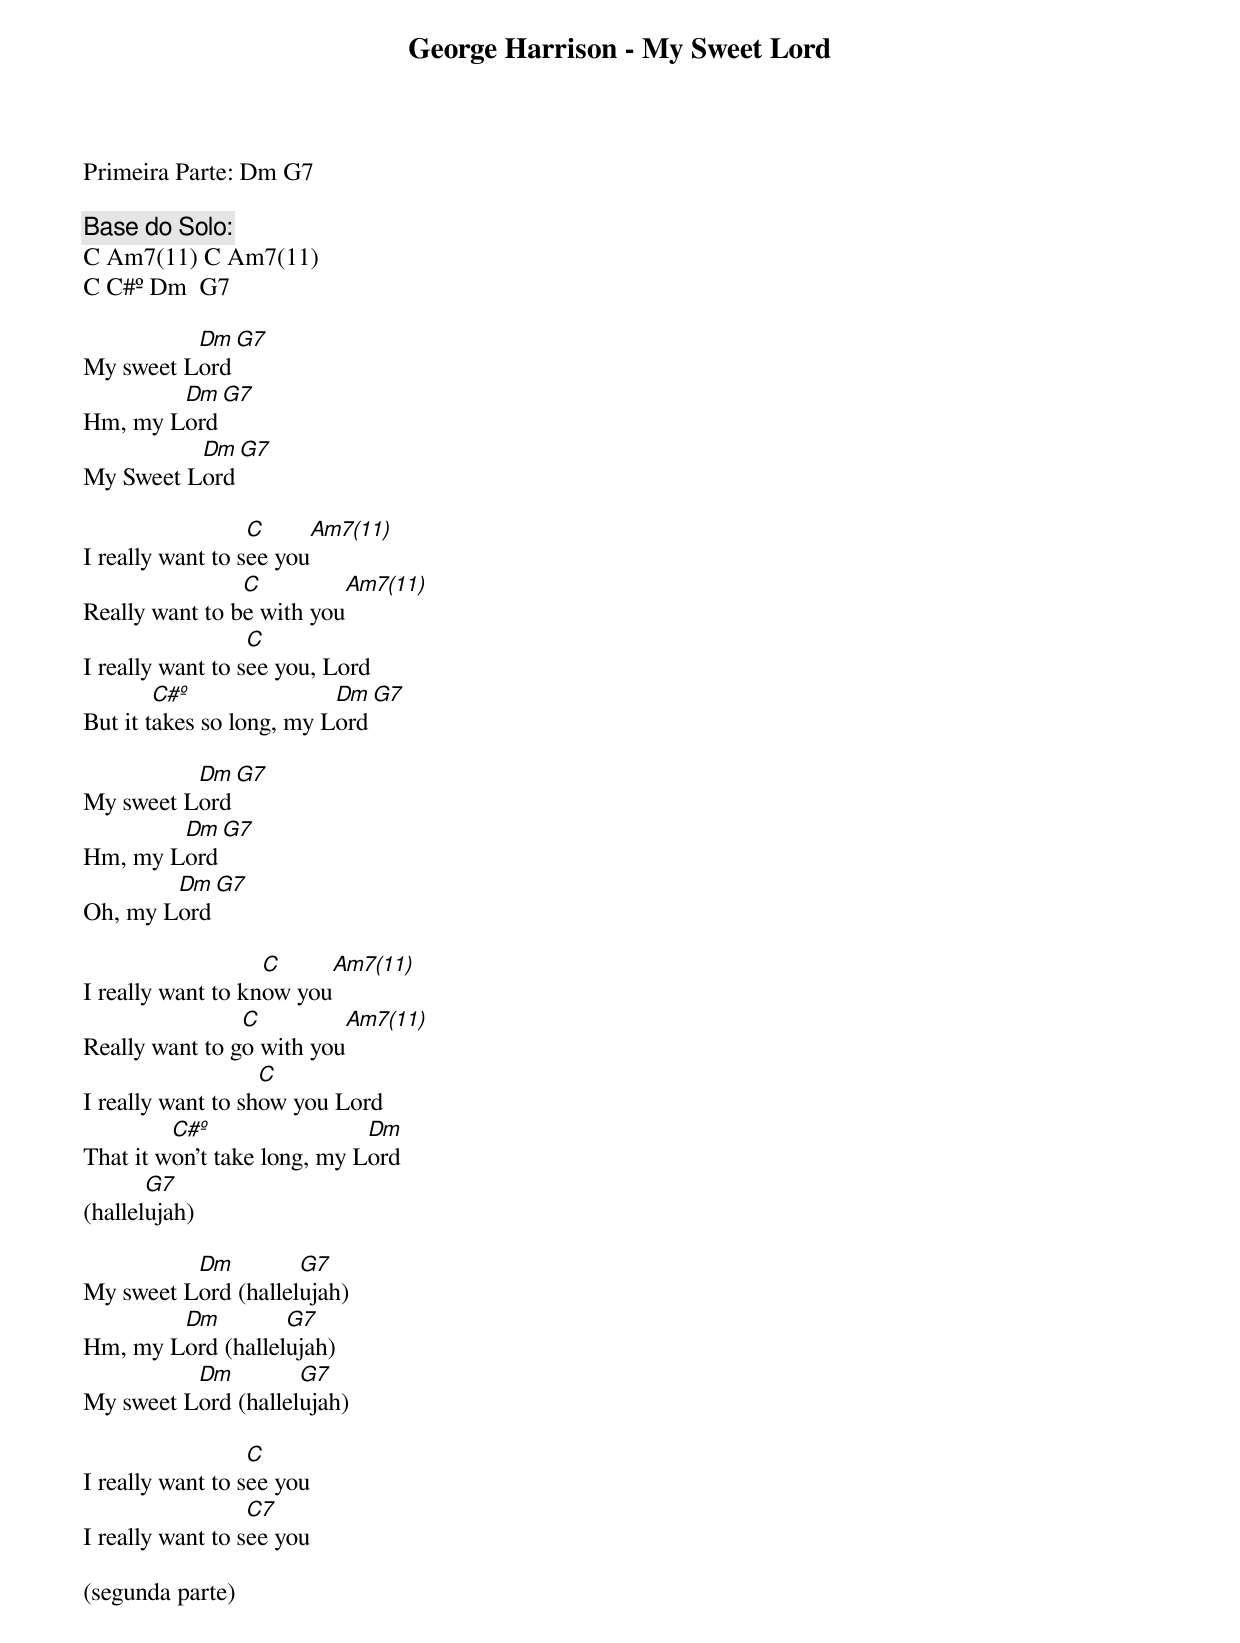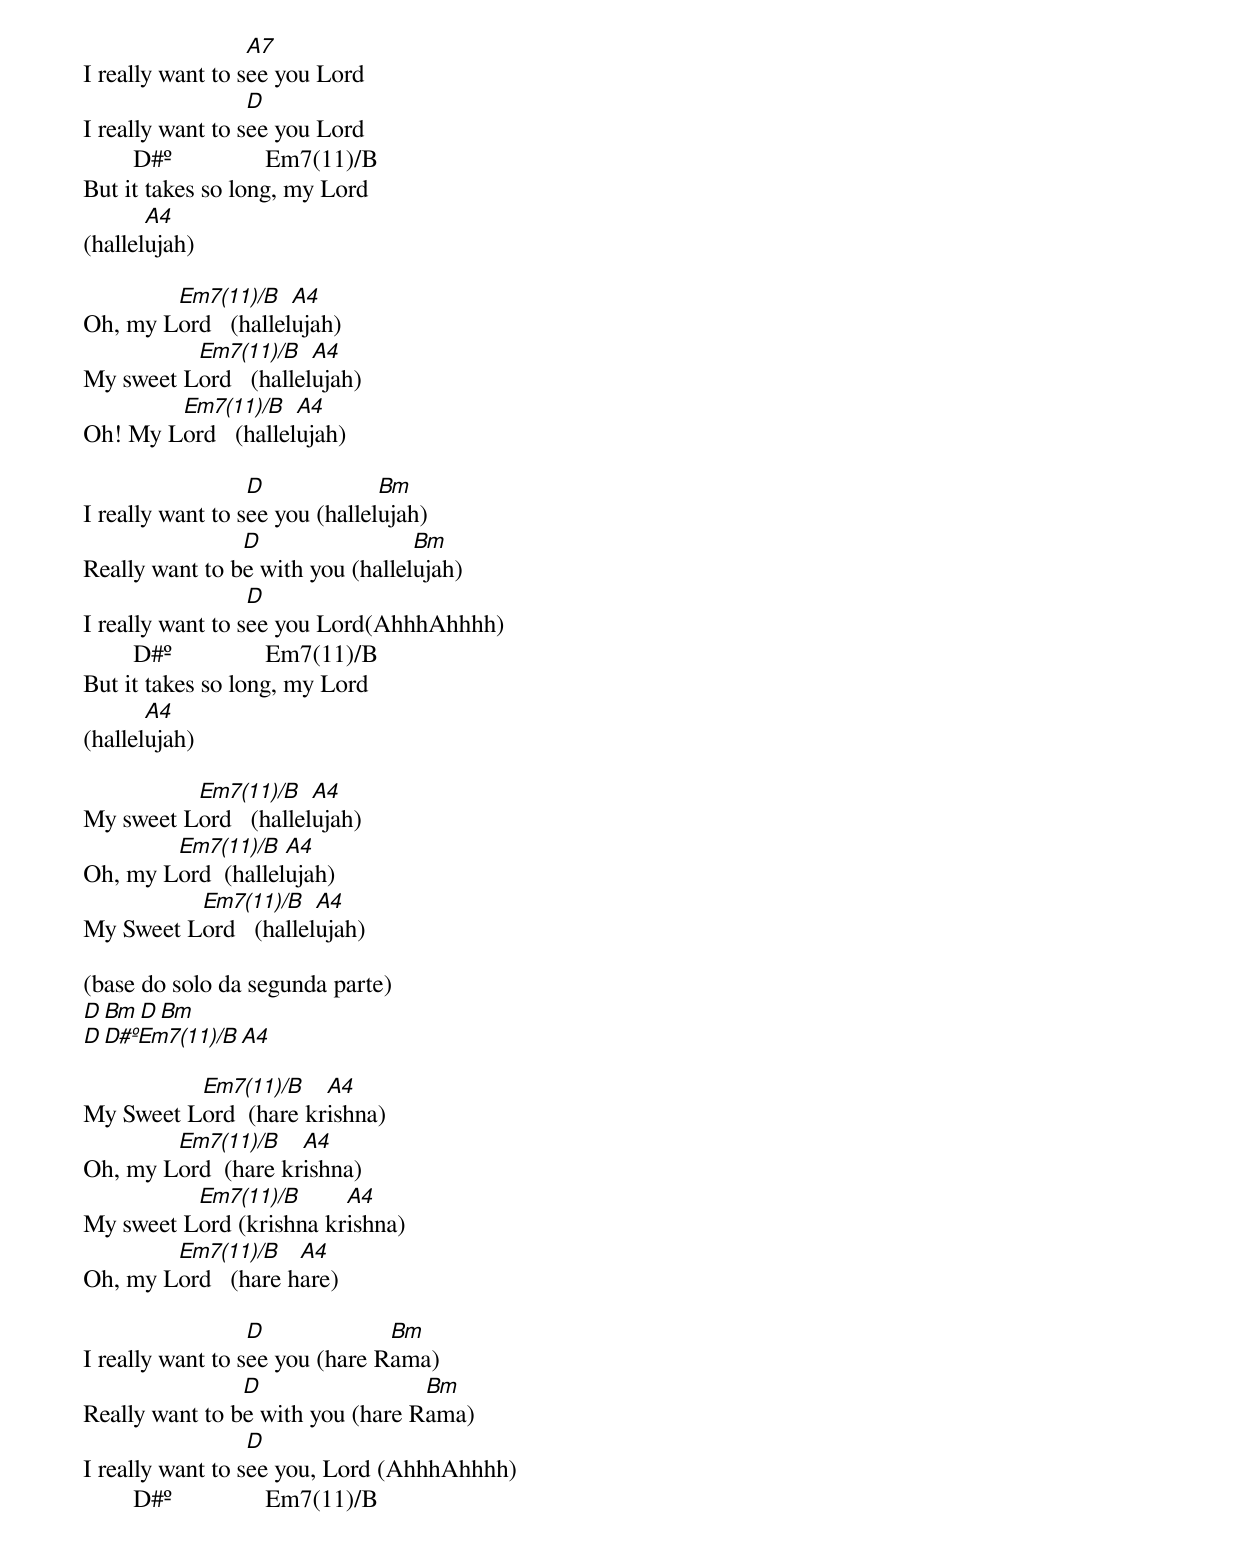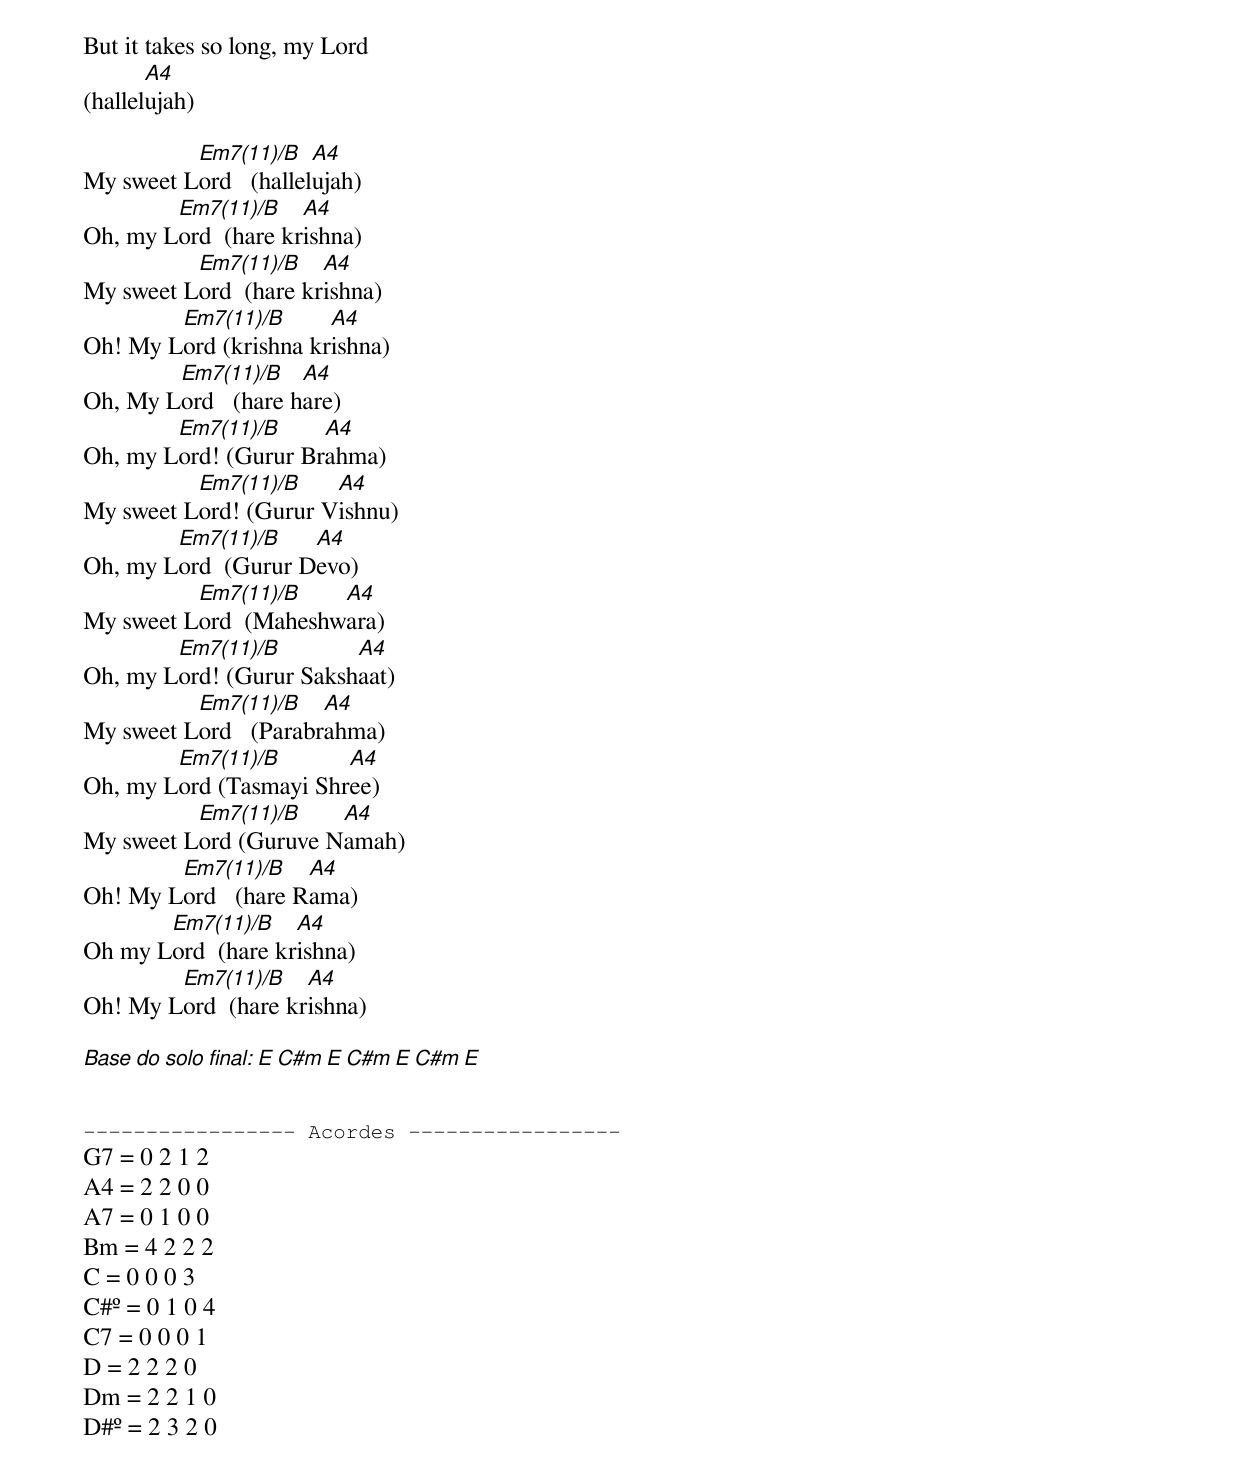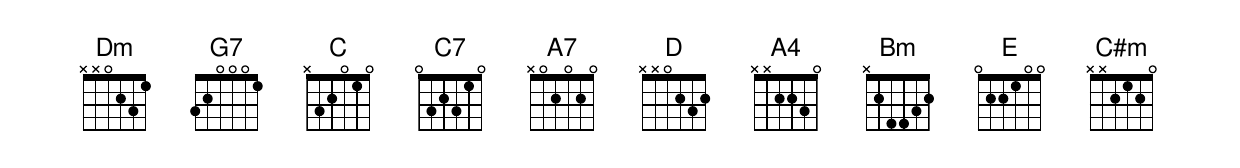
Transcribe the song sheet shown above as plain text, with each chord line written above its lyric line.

George Harrison - My Sweet Lord

Primeira Parte: Dm G7

Base do Solo:
C Am7(11) C Am7(11)
C C#º Dm  G7

          Dm  G7
My sweet Lord
        Dm  G7
Hm, my Lord
          Dm  G7
My Sweet Lord

                  C      Am7(11)
I really want to see you
                C          Am7(11)
Really want to be with you
                  C
I really want to see you, Lord
        C#º               Dm  G7
But it takes so long, my Lord

          Dm  G7
My sweet Lord
        Dm  G7
Hm, my Lord
        Dm  G7
Oh, my Lord

                   C      Am7(11)
I really want to know you
                C          Am7(11)
Really want to go with you
                   C
I really want to show you Lord
         C#º                 Dm
That it won't take long, my Lord
       G7
(hallelujah)

          Dm         G7
My sweet Lord (hallelujah)
        Dm         G7
Hm, my Lord (hallelujah)
          Dm         G7
My sweet Lord (hallelujah)

                  C
I really want to see you
                  C7
I really want to see you

(segunda parte)
                  A7
I really want to see you Lord
                  D
I really want to see you Lord
        D#º               Em7(11)/B
But it takes so long, my Lord
       A4
(hallelujah)

        Em7(11)/B    A4
Oh, my Lord   (hallelujah)
          Em7(11)/B    A4
My sweet Lord   (hallelujah)
        Em7(11)/B    A4
Oh! My Lord   (hallelujah)

                  D             Bm
I really want to see you (hallelujah)
                D                 Bm
Really want to be with you (hallelujah)
                  D
I really want to see you Lord(AhhhAhhhh)
        D#º               Em7(11)/B
But it takes so long, my Lord
       A4
(hallelujah)

          Em7(11)/B    A4
My sweet Lord   (hallelujah)
        Em7(11)/B   A4
Oh, my Lord  (hallelujah)
          Em7(11)/B    A4
My Sweet Lord   (hallelujah)

(base do solo da segunda parte)
 D Bm  D Bm
 D D#ºEm7(11)/B    A4

          Em7(11)/B    A4
My Sweet Lord  (hare krishna)
        Em7(11)/B    A4
Oh, my Lord  (hare krishna)
          Em7(11)/B      A4
My sweet Lord (krishna krishna)
        Em7(11)/B    A4
Oh, my Lord   (hare hare)

                  D             Bm
I really want to see you (hare Rama)
                D                 Bm
Really want to be with you (hare Rama)
                  D
I really want to see you, Lord (AhhhAhhhh)
        D#º               Em7(11)/B
But it takes so long, my Lord
       A4
(hallelujah)

          Em7(11)/B    A4
My sweet Lord   (hallelujah)
        Em7(11)/B    A4
Oh, my Lord  (hare krishna)
          Em7(11)/B    A4
My sweet Lord  (hare krishna)
        Em7(11)/B      A4
Oh! My Lord (krishna krishna)
        Em7(11)/B    A4
Oh, My Lord   (hare hare)
        Em7(11)/B     A4
Oh, my Lord! (Gurur Brahma)
          Em7(11)/B    A4
My sweet Lord! (Gurur Vishnu)
        Em7(11)/B    A4
Oh, my Lord  (Gurur Devo)
          Em7(11)/B    A4
My sweet Lord  (Maheshwara)
        Em7(11)/B        A4
Oh, my Lord! (Gurur Sakshaat)
          Em7(11)/B    A4
My sweet Lord   (Parabrahma)
        Em7(11)/B       A4
Oh, my Lord (Tasmayi Shree)
          Em7(11)/B    A4
My sweet Lord (Guruve Namah)
        Em7(11)/B    A4
Oh! My Lord   (hare Rama)
       Em7(11)/B    A4
Oh my Lord  (hare krishna)
        Em7(11)/B    A4
Oh! My Lord  (hare krishna)

Base do solo final: E C#m E C#m E C#m E


----------------- Acordes -----------------
G7 = 0 2 1 2
A4 = 2 2 0 0
A7 = 0 1 0 0
Bm = 4 2 2 2
C = 0 0 0 3
C#º = 0 1 0 4
C7 = 0 0 0 1
D = 2 2 2 0
Dm = 2 2 1 0
D#º = 2 3 2 0
